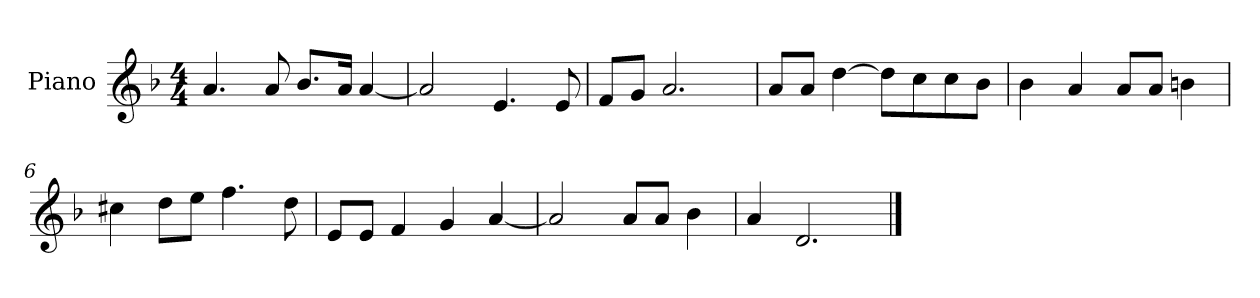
**kern
*part1
*staff1
*I"Piano
*I'P-no
*clefG2
*k[b-]
*M4/4
*MM90
=1
4.a/
8a/
8.b-/L
16a/Jk
[4a/
=2
2a/]
4.e/
8e/
=3
8f/L
8g/J
2.a/
=4
8a/L
8a/J
[4dd\
8dd\L]
8cc\
8cc\
8b-\J
=5
4b-\
4a/
8a/L
8a/J
4bn\
=6
4cc#X\
8dd\L
8ee\J
4.ff\
8dd\
!!LO:LB:g=z
=7
8e/L
8e/J
4f/
4g/
[4a/
=8
2a/]
8a/L
8a/J
4b-\
=9
4a/
2.d/
==
*-
